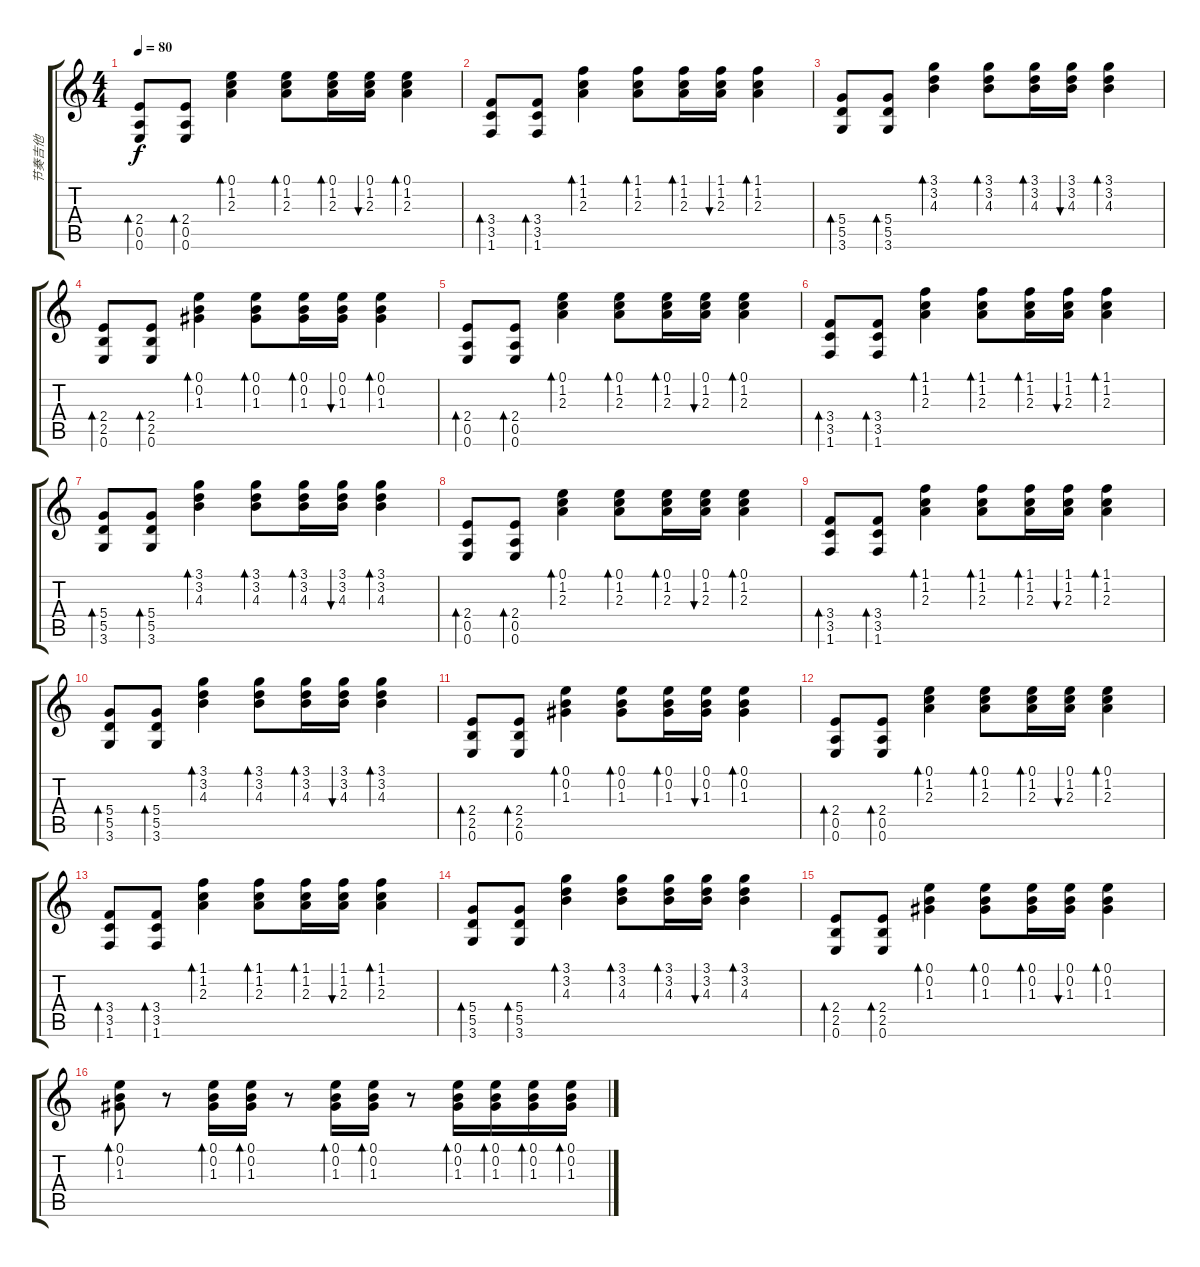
\track ("节奏吉他" "节奏吉他") {instrument electricguitarjazz}
\staff {score tabs}
\tuning (E4 B3 G3 D3 A2 E2) {hide}
\ts (4 4)
\tempo 80
\clef g2
\ks c
(2.4 0.5 0.6).8{bd 60 dy f} (2.4 0.5 0.6).8{bd 60} (0.1 1.2 2.3).4{bd 60} (0.1 1.2 2.3).8{bd 60} (0.1 1.2 2.3).16{bd 60} (0.1 1.2 2.3).16{bu 60} (0.1 1.2 2.3).4{bd 60} |
(3.4 3.5 1.6).8{bd 60} (3.4 3.5 1.6).8{bd 60} (1.1 1.2 2.3).4{bd 60} (1.1 1.2 2.3).8{bd 60} (1.1 1.2 2.3).16{bd 60} (1.1 1.2 2.3).16{bu 60} (1.1 1.2 2.3).4{bd 60} |
(5.4 5.5 3.6).8{bd 60} (5.4 5.5 3.6).8{bd 60} (3.1 3.2 4.3).4{bd 60} (3.1 3.2 4.3).8{bd 60} (3.1 3.2 4.3).16{bd 60} (3.1 3.2 4.3).16{bu 60} (3.1 3.2 4.3).4{bd 60} |
(2.4 2.5 0.6).8{bd 60} (2.4 2.5 0.6).8{bd 60} (0.1 0.2 1.3).4{bd 60} (0.1 0.2 1.3).8{bd 60} (0.1 0.2 1.3).16{bd 60} (0.1 0.2 1.3).16{bu 60} (0.1 0.2 1.3).4{bd 60} |
(2.4 0.5 0.6).8{bd 60} (2.4 0.5 0.6).8{bd 60} (0.1 1.2 2.3).4{bd 60} (0.1 1.2 2.3).8{bd 60} (0.1 1.2 2.3).16{bd 60} (0.1 1.2 2.3).16{bu 60} (0.1 1.2 2.3).4{bd 60} |
(3.4 3.5 1.6).8{bd 60} (3.4 3.5 1.6).8{bd 60} (1.1 1.2 2.3).4{bd 60} (1.1 1.2 2.3).8{bd 60} (1.1 1.2 2.3).16{bd 60} (1.1 1.2 2.3).16{bu 60} (1.1 1.2 2.3).4{bd 60} |
(5.4 5.5 3.6).8{bd 60} (5.4 5.5 3.6).8{bd 60} (3.1 3.2 4.3).4{bd 60} (3.1 3.2 4.3).8{bd 60} (3.1 3.2 4.3).16{bd 60} (3.1 3.2 4.3).16{bu 60} (3.1 3.2 4.3).4{bd 60} |
(2.4 0.5 0.6).8{bd 60} (2.4 0.5 0.6).8{bd 60} (0.1 1.2 2.3).4{bd 60} (0.1 1.2 2.3).8{bd 60} (0.1 1.2 2.3).16{bd 60} (0.1 1.2 2.3).16{bu 60} (0.1 1.2 2.3).4{bd 60} |
(3.4 3.5 1.6).8{bd 60} (3.4 3.5 1.6).8{bd 60} (1.1 1.2 2.3).4{bd 60} (1.1 1.2 2.3).8{bd 60} (1.1 1.2 2.3).16{bd 60} (1.1 1.2 2.3).16{bu 60} (1.1 1.2 2.3).4{bd 60} |
(5.4 5.5 3.6).8{bd 60} (5.4 5.5 3.6).8{bd 60} (3.1 3.2 4.3).4{bd 60} (3.1 3.2 4.3).8{bd 60} (3.1 3.2 4.3).16{bd 60} (3.1 3.2 4.3).16{bu 60} (3.1 3.2 4.3).4{bd 60} |
(2.4 2.5 0.6).8{bd 60} (2.4 2.5 0.6).8{bd 60} (0.1 0.2 1.3).4{bd 60} (0.1 0.2 1.3).8{bd 60} (0.1 0.2 1.3).16{bd 60} (0.1 0.2 1.3).16{bu 60} (0.1 0.2 1.3).4{bd 60} |
(2.4 0.5 0.6).8{bd 60} (2.4 0.5 0.6).8{bd 60} (0.1 1.2 2.3).4{bd 60} (0.1 1.2 2.3).8{bd 60} (0.1 1.2 2.3).16{bd 60} (0.1 1.2 2.3).16{bu 60} (0.1 1.2 2.3).4{bd 60} |
(3.4 3.5 1.6).8{bd 60} (3.4 3.5 1.6).8{bd 60} (1.1 1.2 2.3).4{bd 60} (1.1 1.2 2.3).8{bd 60} (1.1 1.2 2.3).16{bd 60} (1.1 1.2 2.3).16{bu 60} (1.1 1.2 2.3).4{bd 60} |
(5.4 5.5 3.6).8{bd 60} (5.4 5.5 3.6).8{bd 60} (3.1 3.2 4.3).4{bd 60} (3.1 3.2 4.3).8{bd 60} (3.1 3.2 4.3).16{bd 60} (3.1 3.2 4.3).16{bu 60} (3.1 3.2 4.3).4{bd 60} |
(2.4 2.5 0.6).8{bd 60} (2.4 2.5 0.6).8{bd 60} (0.1 0.2 1.3).4{bd 60} (0.1 0.2 1.3).8{bd 60} (0.1 0.2 1.3).16{bd 60} (0.1 0.2 1.3).16{bu 60} (0.1 0.2 1.3).4{bd 60} |
(0.1 0.2 1.3).8{bd 60 txt ""} r.8 (0.1 0.2 1.3).16{bd 60} (0.1 0.2 1.3).16{bd 60} r.8 (0.1 0.2 1.3).16{bd 60} (0.1 0.2 1.3).16{bd 60} r.8 (0.1 0.2 1.3).16{bd 60} (0.1 0.2 1.3).16{bd 60} (0.1 0.2 1.3).16{bd 60} (0.1 0.2 1.3).16{bd 60}
